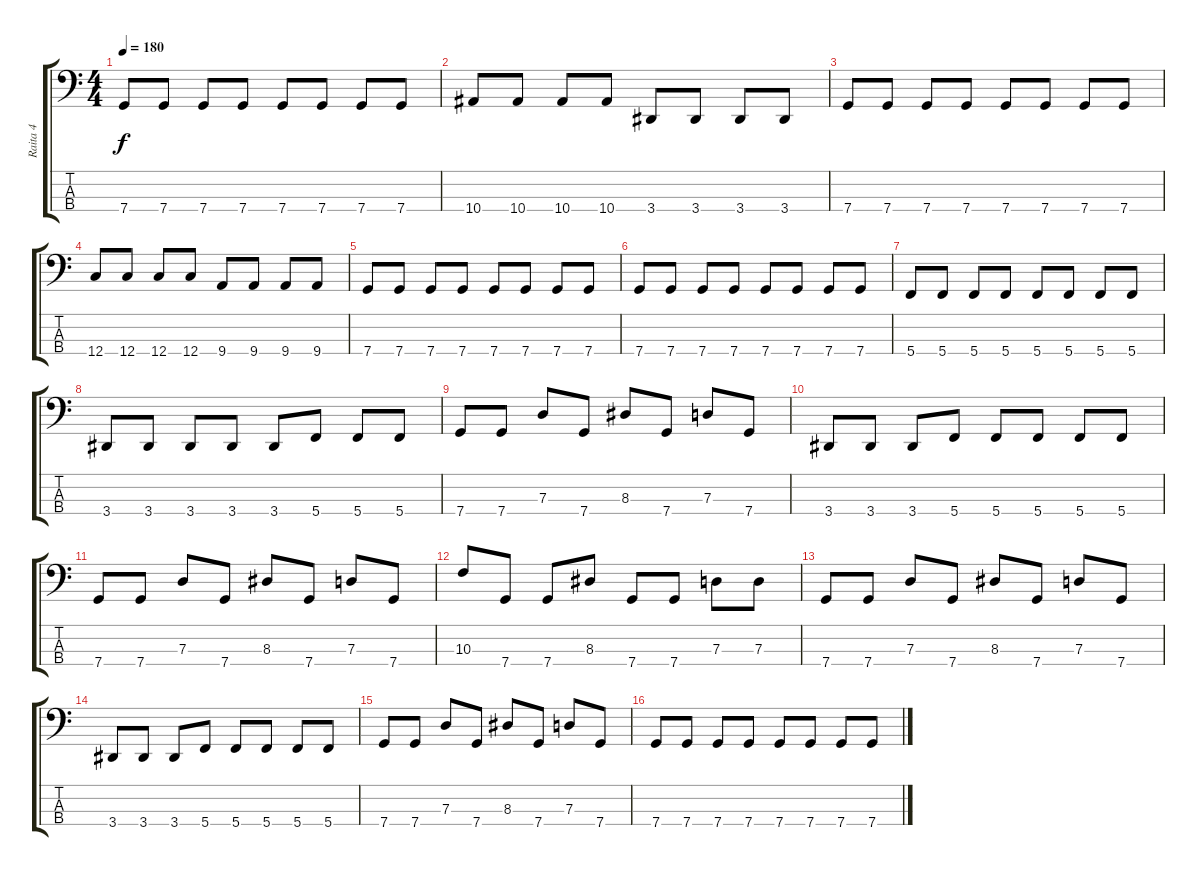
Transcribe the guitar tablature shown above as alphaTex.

\track ("Raita 4" "Raita 4") {instrument electricbasspick}
\staff {score tabs}
\tuning (F2 C2 G1 C1) {hide}
\ts (4 4)
\tempo 180
\clef f4
\ks c
7.4.8{dy f} 7.4.8 7.4.8 7.4.8 7.4.8 7.4.8 7.4.8 7.4.8 |
10.4.8 10.4.8 10.4.8 10.4.8 3.4.8 3.4.8 3.4.8 3.4.8 |
7.4.8 7.4.8 7.4.8 7.4.8 7.4.8 7.4.8 7.4.8 7.4.8 |
12.4.8 12.4.8 12.4.8 12.4.8 9.4.8 9.4.8 9.4.8 9.4.8 |
7.4.8 7.4.8 7.4.8 7.4.8 7.4.8 7.4.8 7.4.8 7.4.8 |
7.4.8 7.4.8 7.4.8 7.4.8 7.4.8 7.4.8 7.4.8 7.4.8 |
5.4.8 5.4.8 5.4.8 5.4.8 5.4.8 5.4.8 5.4.8 5.4.8 |
3.4.8 3.4.8 3.4.8 3.4.8 3.4.8 5.4.8 5.4.8 5.4.8 |
7.4.8 7.4.8 7.3.8 7.4.8 8.3.8 7.4.8 7.3.8 7.4.8 |
3.4.8 3.4.8 3.4.8 5.4.8 5.4.8 5.4.8 5.4.8 5.4.8 |
7.4.8 7.4.8 7.3.8 7.4.8 8.3.8 7.4.8 7.3.8 7.4.8 |
10.3.8 7.4.8 7.4.8 8.3.8 7.4.8 7.4.8 7.3.8 7.3.8 |
7.4.8 7.4.8 7.3.8 7.4.8 8.3.8 7.4.8 7.3.8 7.4.8 |
3.4.8 3.4.8 3.4.8 5.4.8 5.4.8 5.4.8 5.4.8 5.4.8 |
7.4.8 7.4.8 7.3.8 7.4.8 8.3.8 7.4.8 7.3.8 7.4.8 |
7.4.8 7.4.8 7.4.8 7.4.8 7.4.8 7.4.8 7.4.8 7.4.8
